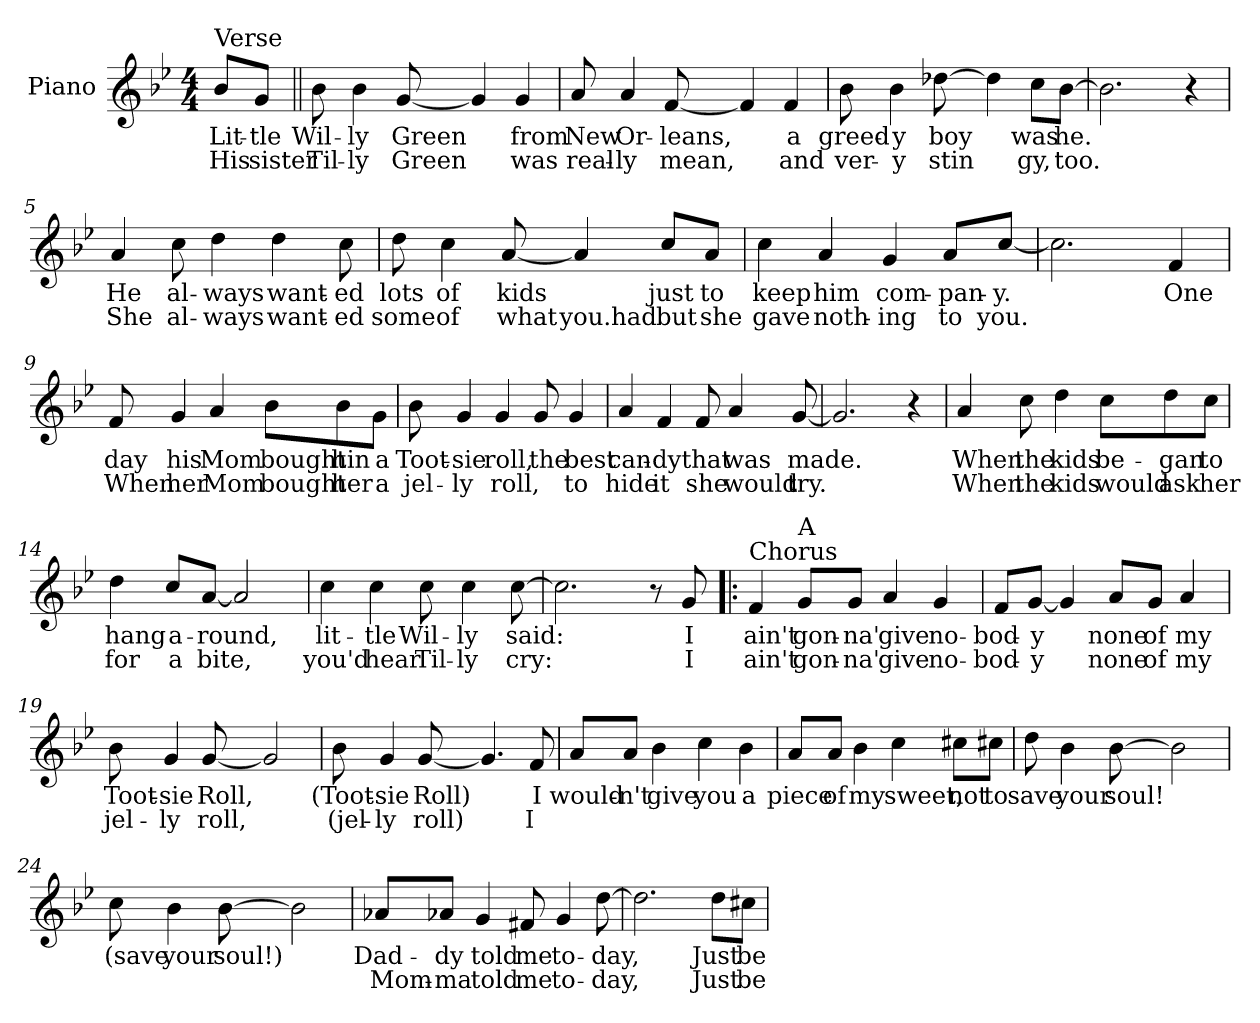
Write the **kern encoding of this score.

**kern	**text	**text
*part1	*part1	*part1
*staff1	*staff1	*staff1
*I"Piano	*	*
*I'Pno	*	*
*clefG2	*	*
*k[b-e-]	*	*
*B-:	*	*
*M4/4	*	*
=	=	=
!LO:TX:a:t=Verse	!	!
8b-/L	Lit-	His
8g/J	-tle	sister
=1||	=1||	=1||
8b-\	Wil-	Til-
4b-\	-ly	-ly
[8g/	Green	Green
4g/]	.	.
4g/	from	was
=2	=2	=2
8a/	New	real-
4a/	Or-	-ly
[8f/	-leans,	mean,
4f/]	.	.
4f/	a	and
=3	=3	=3
8b-\	greed-	ver-
4b-\	-y	-y
[8dd-X\	boy	stin
4dd-\]	.	.
8cc\L	was	gy,
[8b-\J	he.	too.
=4	=4	=4
2.b-\]	.	.
4r	.	.
!!LO:LB:g=z
=5	=5	=5
4a/	He	She
8cc\	al-	al-
4dd\	-ways	-ways
4dd\	want-	want-
8cc\	-ed	-ed
=6	=6	=6
8dd\	lots	some
4cc\	of	of
[8a/	kids	what
4a/]	.	you.had
8cc/L	just	but
8a/J	to	she
=7	=7	=7
4cc\	keep	gave
4a/	him	noth-
4g/	com-	-ing
8a/L	-pan-	to
[8cc/J	-y.	you.
=8	=8	=8
2.cc\]	.	.
4f/	One	.
!!LO:LB:g=z
=9	=9	=9
8f/	day	When
4g/	his	her
4a/	Mom	Mom
8b-\L	bought	bought
8b-\	hin	her
8g\J	a	a
=10	=10	=10
8b-\	Toot-	jel-
4g/	-sie	-ly
4g/	roll,	roll,
8g/	the	.
4g/	best	to
=11	=11	=11
4a/	can-	hide
4f/	-dy	it
8f/	that	she
4a/	was	would
[8g/	made.	try.
=12	=12	=12
2.g/]	.	.
4r	.	.
!!LO:LB:g=z
=13	=13	=13
4a/	When	When
8cc\	the	the
4dd\	kids	kids
8cc\L	be-	would
8dd\	-gan	ask
8cc\J	to	her
=14	=14	=14
4dd\	hang	for
8cc/L	a-	a
[8a/J	-round,	bite,
2a/]	.	.
=15	=15	=15
4cc\	lit-	you'd
4cc\	-tle	hear
8cc\	Wil-	Til-
4cc\	-ly	-ly
[8cc\	said:	cry:
=16	=16	=16
2.cc\]	.	.
8r	.	.
8g/	I	I
!!LO:LB:g=z
=17!|:	=17!|:	=17!|:
!LO:TX:a:t=Chorus	!	!
4f/	ain't	ain't
!LO:TX:a:t=A	!	!
8g/L	gon-	gon-
8g/J	-na'	-na'
4a/	give	give
4g/	no-	no-
=18	=18	=18
8f/L	-bod-	-bod-
[8g/J	-y	-y
4g/]	.	.
8a/L	none	none
8g/J	of	of
4a/	my	my
=19	=19	=19
8b-\	Toot-	jel-
4g/	-sie	-ly
[8g/	Roll,	roll,
2g/]	.	.
=20	=20	=20
8b-\	(Toot-	(jel-
4g/	-sie	-ly
[8g/	Roll)	roll)
4.g/]	.	.
8f/	I	I
!!LO:LB:g=z
=21	=21	=21
8a/L	would-	.
8a/J	-n't	.
4b-\	give	.
4cc\	you	.
4b-\	a	.
=22	=22	=22
8a/L	piece	.
8a/J	of	.
4b-\	my	.
4cc\	sweet,	.
8cc#X\L	not	.
8cc#X\J	to	.
=23	=23	=23
8dd\	save	.
4b-\	your	.
[8b-\	soul!	.
2b-\]	.	.
=24	=24	=24
8cc\	(save	.
4b-\	your	.
[8b-\	soul!)	.
2b-\]	.	.
!!LO:LB:g=z
=25	=25	=25
8a-X/L	Dad-	Mom-
8a-X/J	-dy	-ma
4g/	told	told
8f#X/	me	me
4g/	to-	to-
[8dd\	-day,	-day,
=26	=26	=26
2.dd\]	.	.
8dd\L	Just	Just
8cc#X\J	be-	be-
=	=	=
*-	*-	*-
